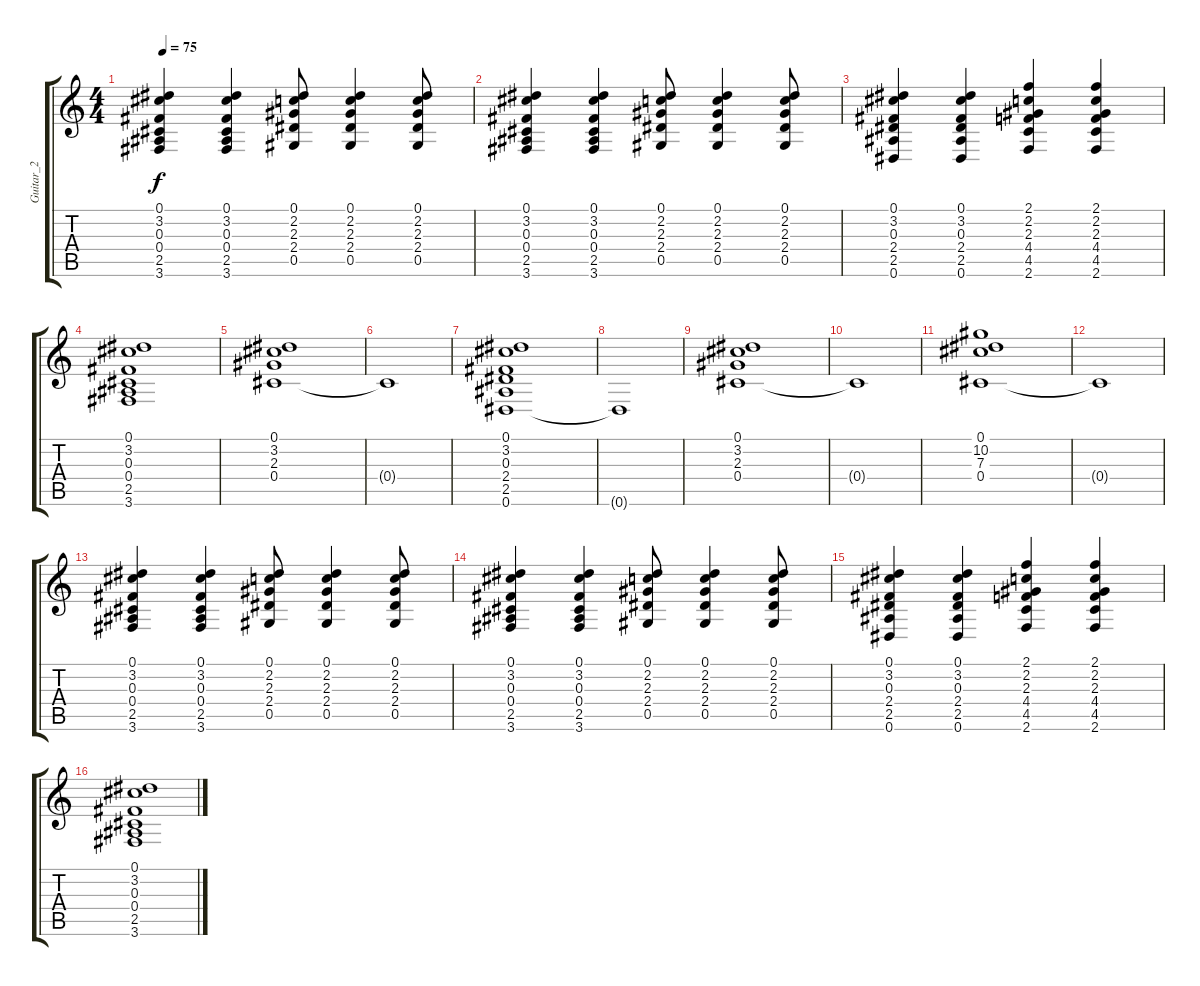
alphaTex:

\track ("Guitar_2" "Guitar_2") {instrument distortionguitar}
\staff {score tabs}
\tuning (Eb4 Bb3 Gb3 Db3 Ab2 Eb2) {hide}
\ts (4 4)
\tempo 75
\clef g2
\ks c
(0.1 3.2 0.3 0.4 2.5 3.6).4{dy f} (0.1 3.2 0.3 0.4 2.5 3.6).4 (0.1 2.2 2.3 2.4 0.5).8 (0.1 2.2 2.3 2.4 0.5).4 (0.1 2.2 2.3 2.4 0.5).8 |
(0.1 3.2 0.3 0.4 2.5 3.6).4 (0.1 3.2 0.3 0.4 2.5 3.6).4 (0.1 2.2 2.3 2.4 0.5).8 (0.1 2.2 2.3 2.4 0.5).4 (0.1 2.2 2.3 2.4 0.5).8 |
(0.1 3.2 0.3 2.4 2.5 0.6).4 (0.1 3.2 0.3 2.4 2.5 0.6).4 (2.1 2.2 2.3 4.4 4.5 2.6).4 (2.1 2.2 2.3 4.4 4.5 2.6).4 |
(0.1 3.2 0.3 0.4 2.5 3.6).1 |
(0.1 3.2 2.3 0.4).1 |
0.4{t}.1 |
(0.1 3.2 0.3 2.4 2.5 0.6).1 |
0.6{t}.1 |
(0.1 3.2 2.3 0.4).1 |
0.4{t}.1 |
(0.1 10.2 7.3 0.4).1 |
0.4{t}.1 |
(0.1 3.2 0.3 0.4 2.5 3.6).4 (0.1 3.2 0.3 0.4 2.5 3.6).4 (0.1 2.2 2.3 2.4 0.5).8 (0.1 2.2 2.3 2.4 0.5).4 (0.1 2.2 2.3 2.4 0.5).8 |
(0.1 3.2 0.3 0.4 2.5 3.6).4 (0.1 3.2 0.3 0.4 2.5 3.6).4 (0.1 2.2 2.3 2.4 0.5).8 (0.1 2.2 2.3 2.4 0.5).4 (0.1 2.2 2.3 2.4 0.5).8 |
(0.1 3.2 0.3 2.4 2.5 0.6).4 (0.1 3.2 0.3 2.4 2.5 0.6).4 (2.1 2.2 2.3 4.4 4.5 2.6).4 (2.1 2.2 2.3 4.4 4.5 2.6).4 |
(0.1 3.2 0.3 0.4 2.5 3.6).1
